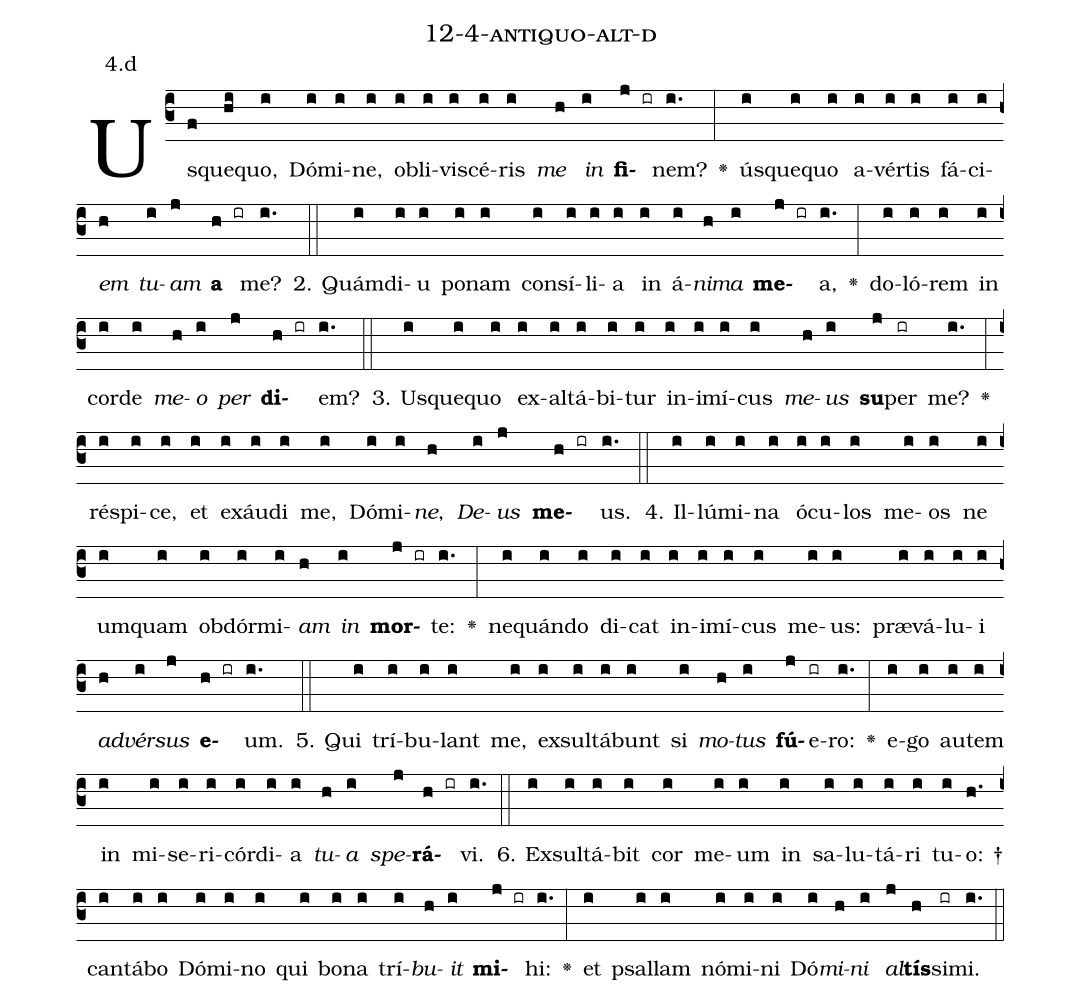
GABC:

name: 12-4-antiquo-alt-d;
annotation: 4.d;
%%
(c3)Us(f)que(hi)quo,(i) Dó(i)mi(i)ne,(i) ob(i)li(i)vi(i)scé(i)ris(i) <i>me</i>(h) <i>in</i>(i) <b>fi</b>(j ir)nem?(i.) <v>\greheightstar</v>(:) ús(i)que(i)quo(i) a(i)vér(i)tis(i) fá(i)ci(i)<i>em</i>(h) <i>tu</i>(i)<i>am</i>(j) <b>a</b>(h ir) me?(i.) (::)
2. Quám(i)di(i)u(i) po(i)nam(i) con(i)sí(i)li(i)a(i) in(i) á(i)<i>ni</i>(h)<i>ma</i>(i) <b>me</b>(j ir)a,(i.) <v>\greheightstar</v>(:) do(i)ló(i)rem(i) in(i) cor(i)de(i) <i>me</i>(h)<i>o</i>(i) <i>per</i>(j) <b>di</b>(h ir)em?(i.) (::)
3. Us(i)que(i)quo(i) ex(i)al(i)tá(i)bi(i)tur(i) in(i)i(i)mí(i)cus(i) <i>me</i>(h)<i>us</i>(i) <b>su</b>(j)per(ir) me?(i.) <v>\greheightstar</v>(:) ré(i)spi(i)ce,(i) et(i) ex(i)áu(i)di(i) me,(i) Dó(i)mi(i)<i>ne</i>,(h) <i>De</i>(i)<i>us</i>(j) <b>me</b>(h ir)us.(i.) (::)
4. Il(i)lú(i)mi(i)na(i) ó(i)cu(i)los(i) me(i)os(i) ne(i) um(i)quam(i) ob(i)dór(i)mi(i)<i>am</i>(h) <i>in</i>(i) <b>mor</b>(j ir)te:(i.) <v>\greheightstar</v>(:) ne(i)quán(i)do(i) di(i)cat(i) in(i)i(i)mí(i)cus(i) me(i)us:(i) præ(i)vá(i)lu(i)i(i) <i>ad</i>(h)<i>vér</i>(i)<i>sus</i>(j) <b>e</b>(h ir)um.(i.) (::)
5. Qui(i) trí(i)bu(i)lant(i) me,(i) ex(i)sul(i)tá(i)bunt(i) si(i) <i>mo</i>(h)<i>tus</i>(i) <b>fú</b>(j)e(ir)ro:(i.) <v>\greheightstar</v>(:) e(i)go(i) au(i)tem(i) in(i) mi(i)se(i)ri(i)cór(i)di(i)a(i) <i>tu</i>(h)<i>a</i>(i) <i>spe</i>(j)<b>rá</b>(h ir)vi.(i.) (::)
6. Ex(i)sul(i)tá(i)bit(i) cor(i) me(i)um(i) in(i) sa(i)lu(i)tá(i)ri(i) tu(i)o: †(h.) can(i)tá(i)bo(i) Dó(i)mi(i)no(i) qui(i) bo(i)na(i) trí(i)<i>bu</i>(h)<i>it</i>(i) <b>mi</b>(j ir)hi:(i.) <v>\greheightstar</v>(:) et(i) psal(i)lam(i) nó(i)mi(i)ni(i) Dó(i)<i>mi</i>(h)<i>ni</i>(i) <i>al</i>(j)<b>tís</b>(h)si(ir)mi.(i.) (::)
